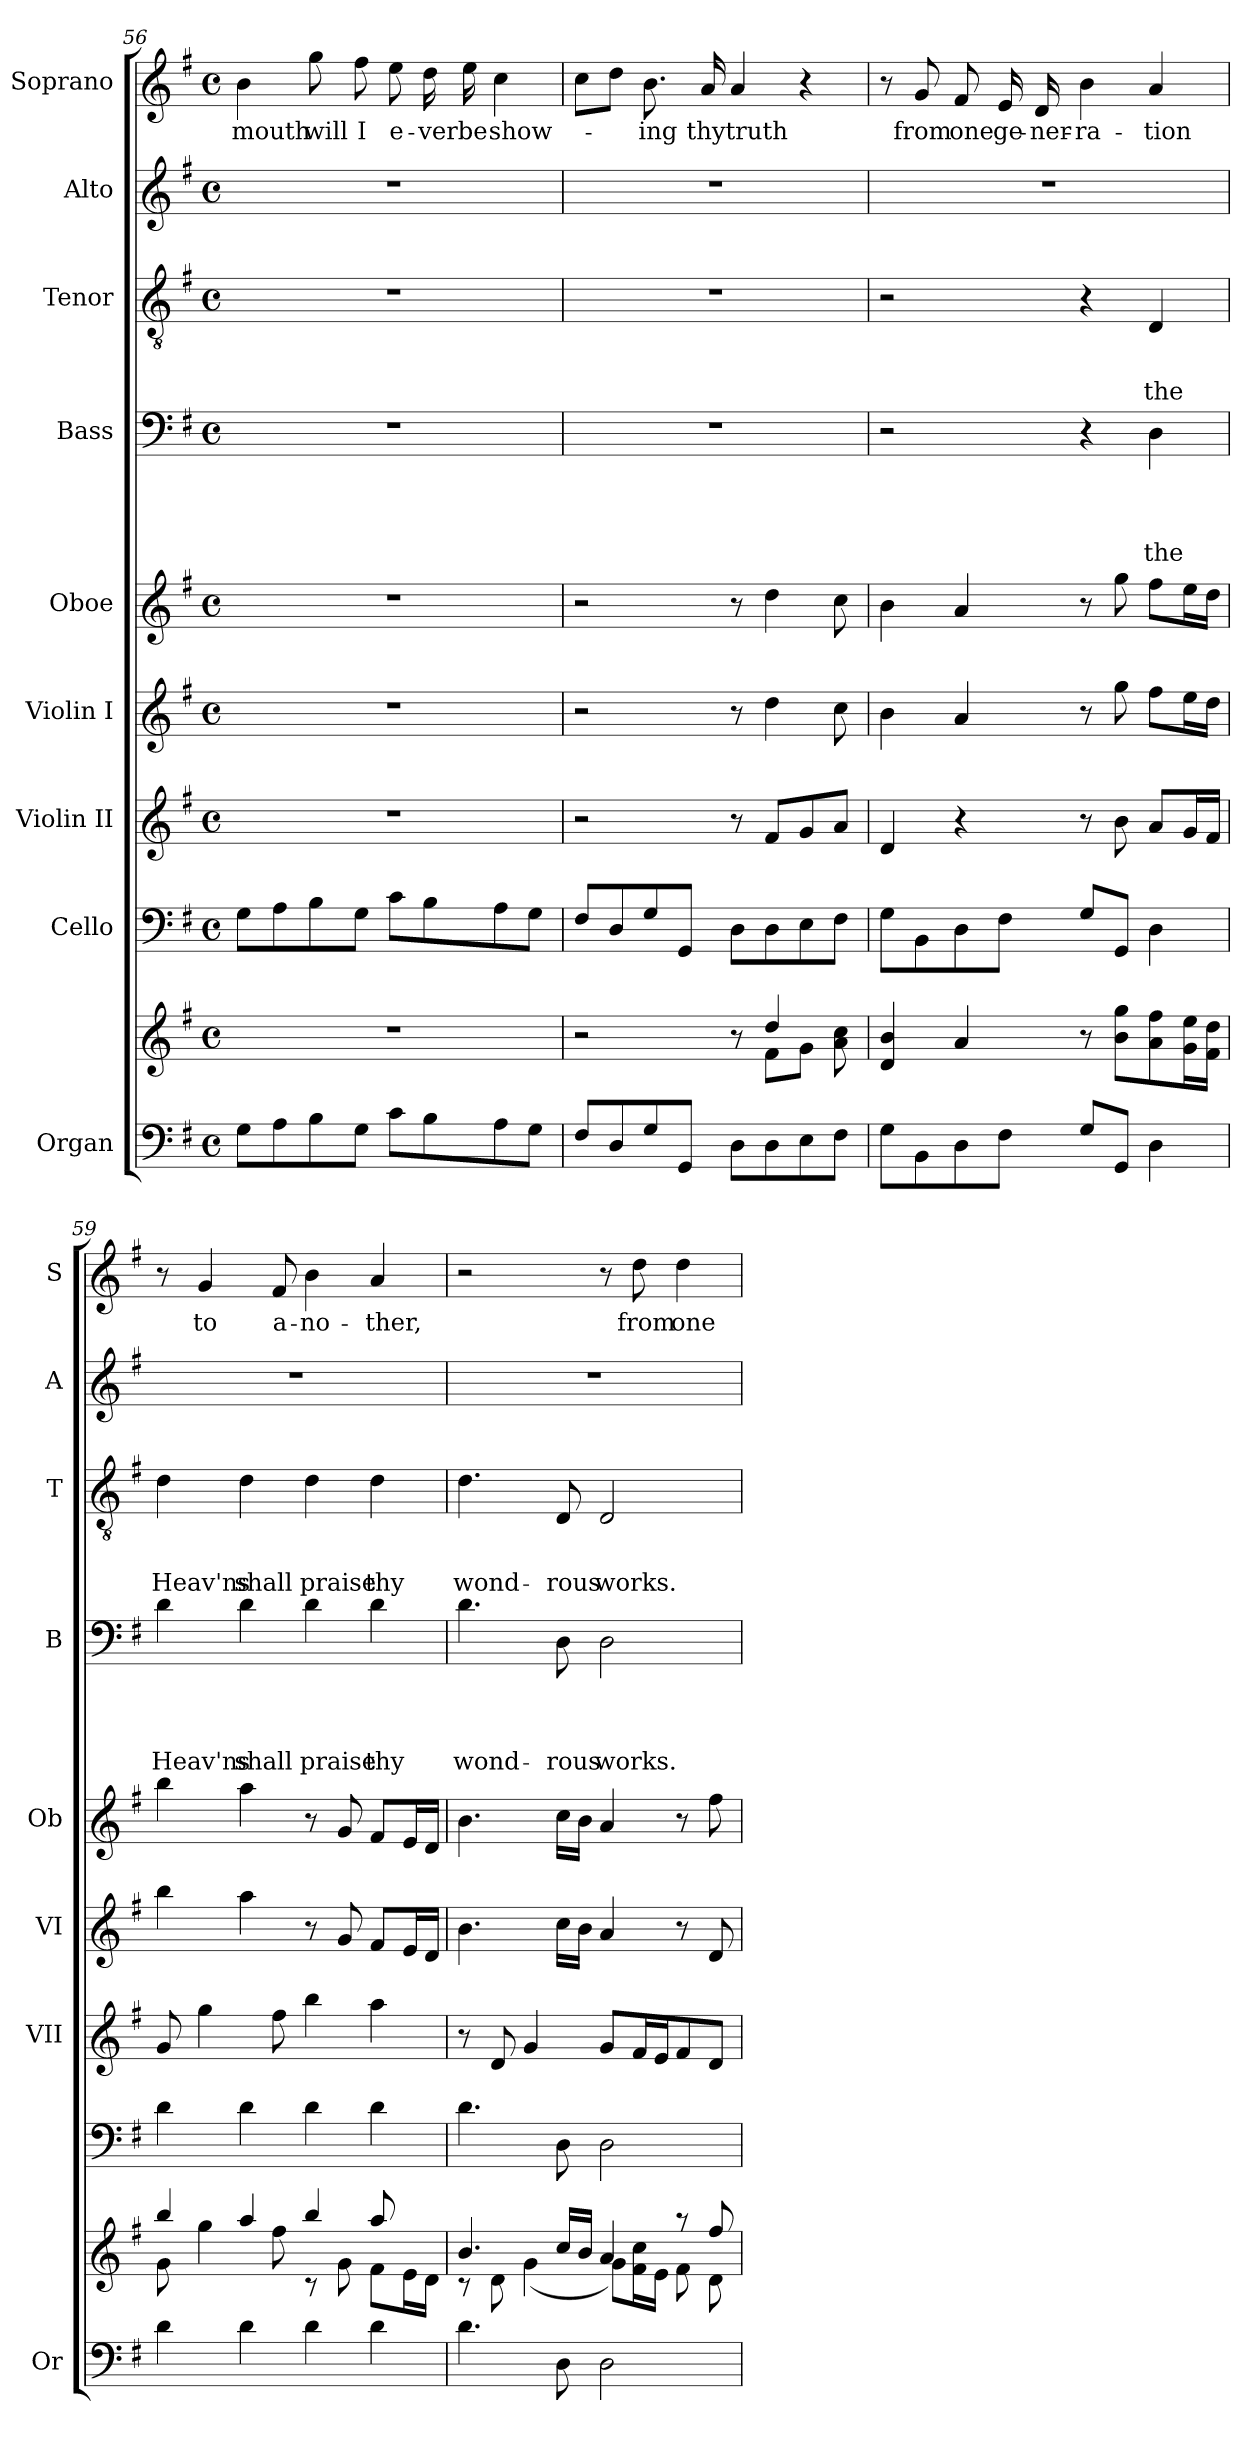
**kern	**kern	**kern	**kern	**kern	**kern	**kern	**text	**text	**text	**text	**kern	**text	**text	**text	**kern	**kern	**text
*part9	*part9	*part8	*part7	*part6	*part5	*part4	*part4	*part4	*part4	*part4	*part3	*part3	*part3	*part3	*part2	*part1	*part1
*staff10	*staff9	*staff8	*staff7	*staff6	*staff5	*staff4	*staff4	*staff4	*staff4	*staff4	*staff3	*staff3	*staff3	*staff3	*staff2	*staff1	*staff1
*I"Organ	*	*I"Cello	*I"Violin II	*I"Violin I	*I"Oboe	*I"Bass	*	*	*	*	*I"Tenor	*	*	*	*I"Alto	*I"Soprano	*
*I'Or	*	*	*I'VII	*I'VI	*I'Ob	*I'B	*	*	*	*	*I'T	*	*	*	*I'A	*I'S	*
*clefF4	*clefG2	*clefF4	*clefG2	*clefG2	*clefG2	*clefF4	*	*	*	*	*clefGv2	*	*	*	*clefG2	*clefG2	*
*k[f#]	*k[f#]	*k[f#]	*k[f#]	*k[f#]	*k[f#]	*k[f#]	*	*	*	*	*k[f#]	*	*	*	*k[f#]	*k[f#]	*
*G:	*G:	*G:	*G:	*G:	*G:	*G:	*	*	*	*	*G:	*	*	*	*G:	*G:	*
*M4/4	*M4/4	*M4/4	*M4/4	*M4/4	*M4/4	*M4/4	*	*	*	*	*M4/4	*	*	*	*M4/4	*M4/4	*
*met(c)	*met(c)	*met(c)	*met(c)	*met(c)	*met(c)	*met(c)	*	*	*	*	*met(c)	*	*	*	*met(c)	*met(c)	*
=56	=56	=56	=56	=56	=56	=56	=56	=56	=56	=56	=56	=56	=56	=56	=56	=56	=56
8G\L	1r	8G\L	1r	1r	1r	1r	.	.	.	.	1r	.	.	.	1r	4b\	mouth
8A\	.	8A\	.	.	.	.	.	.	.	.	.	.	.	.	.	.	.
8B\	.	8B\	.	.	.	.	.	.	.	.	.	.	.	.	.	8gg\	will
8G\J	.	8G\J	.	.	.	.	.	.	.	.	.	.	.	.	.	8ff#\	I
8c\L	.	8c\L	.	.	.	.	.	.	.	.	.	.	.	.	.	8ee\	e-
8B\	.	8B\	.	.	.	.	.	.	.	.	.	.	.	.	.	16dd\	-ver
.	.	.	.	.	.	.	.	.	.	.	.	.	.	.	.	16ee\	be
8A\	.	8A\	.	.	.	.	.	.	.	.	.	.	.	.	.	4cc\	show-
8G\J	.	8G\J	.	.	.	.	.	.	.	.	.	.	.	.	.	.	.
=57	=57	=57	=57	=57	=57	=57	=57	=57	=57	=57	=57	=57	=57	=57	=57	=57	=57
*	*^	*	*	*	*	*	*	*	*	*	*	*	*	*	*	*	*
8F#/L	2r	8ryy	8F#/L	2r	2r	2r	1r	.	.	.	.	1r	.	.	.	1r	8cc\L	.
*	*v	*v	*	*	*	*	*	*	*	*	*	*	*	*	*	*	*	*
8D/	.	8D/	.	.	.	.	.	.	.	.	.	.	.	.	.	8dd\J	.
8G/	.	8G/	.	.	.	.	.	.	.	.	.	.	.	.	.	8.b\	-ing
8GG/J	.	8GG/J	.	.	.	.	.	.	.	.	.	.	.	.	.	.	.
.	.	.	.	.	.	.	.	.	.	.	.	.	.	.	.	16a/	thy
8D\L	8r	8D\L	8r	8r	8r	.	.	.	.	.	.	.	.	.	.	4a/	truth
*	*^	*	*	*	*	*	*	*	*	*	*	*	*	*	*	*	*
8D\	4dd/	8f#\L	8D\	8f#/L	4dd\	4dd\	.	.	.	.	.	.	.	.	.	.	.	.
8E\	.	8g\J	8E\	8g/	.	.	.	.	.	.	.	.	.	.	.	.	4r	.
8F#\J	8a\ 8cc\	8ryy	8F#\J	8a/J	8cc\	8cc\	.	.	.	.	.	.	.	.	.	.	.	.
*	*v	*v	*	*	*	*	*	*	*	*	*	*	*	*	*	*	*	*
!!LO:PB:g=z
=58	=58	=58	=58	=58	=58	=58	=58	=58	=58	=58	=58	=58	=58	=58	=58	=58	=58
8G\L	4d/ 4b/	8G\L	4d/	4b\	4b\	2r	.	.	.	.	2r	.	.	.	1r	8r	.
8BB\	.	8BB\	.	.	.	.	.	.	.	.	.	.	.	.	.	8g/	from
8D\	4a/	8D\	4r	4a/	4a/	.	.	.	.	.	.	.	.	.	.	8f#/	one
8F#\J	.	8F#\J	.	.	.	.	.	.	.	.	.	.	.	.	.	16e/	ge-
.	.	.	.	.	.	.	.	.	.	.	.	.	.	.	.	16d/	-ner-
8G/L	8r	8G/L	8r	8r	8r	4r	.	.	.	.	4r	.	.	.	.	4b\	-ra-
8GG/J	8b\ 8gg\L	8GG/J	8b\	8gg\	8gg\	.	.	.	.	.	.	.	.	.	.	.	.
4D\	8a\ 8ff#\	4D\	8a/L	8ff#\L	8ff#\L	4D\	.	.	.	the	4D/	.	.	the	.	4a/	-tion
.	16g\ 16ee\L	.	16g/L	16ee\L	16ee\L	.	.	.	.	.	.	.	.	.	.	.	.
.	16f#\ 16dd\JJ	.	16f#/JJ	16dd\JJ	16dd\JJ	.	.	.	.	.	.	.	.	.	.	.	.
=59	=59	=59	=59	=59	=59	=59	=59	=59	=59	=59	=59	=59	=59	=59	=59	=59	=59
*	*^	*	*	*	*	*	*	*	*	*	*	*	*	*	*	*	*
4d\	4bb/	8g\	4d\	8g/	4bb\	4bb\	4d\	.	.	.	Heav'ns	4d\	.	.	Heav'ns	1r	8r	.
.	.	4gg\	.	4gg\	.	.	.	.	.	.	.	.	.	.	.	.	4g/	to
4d\	4aa/	.	4d\	.	4aa\	4aa\	4d\	.	.	.	shall	4d\	.	.	shall	.	.	.
.	.	8ff#\	.	8ff#\	.	.	.	.	.	.	.	.	.	.	.	.	8f#/	a-
4d\	4bb/	8rc	4d\	4bb\	8r	8r	4d\	.	.	.	praise	4d\	.	.	praise	.	4b\	-no-
.	.	8g\	.	.	8g/	8g/	.	.	.	.	.	.	.	.	.	.	.	.
4d\	8aa/	8f#\L	4d\	4aa\	8f#/L	8f#/L	4d\	.	.	.	thy	4d\	.	.	thy	.	4a/	-ther,
.	8ryy	16e\L	.	.	16e/L	16e/L	.	.	.	.	.	.	.	.	.	.	.	.
.	.	16d\JJ	.	.	16d/JJ	16d/JJ	.	.	.	.	.	.	.	.	.	.	.	.
=60	=60	=60	=60	=60	=60	=60	=60	=60	=60	=60	=60	=60	=60	=60	=60	=60	=60	=60
4.d\	4.b/	8rc	4.d\	8r	4.b\	4.b\	4.d\	.	.	.	wond-	4.d\	.	.	wond-	1r	2r	.
.	.	8d\	.	8d/	.	.	.	.	.	.	.	.	.	.	.	.	.	.
.	.	(4g\	.	4g/	.	.	.	.	.	.	.	.	.	.	.	.	.	.
8D\	16cc/LL	.	8D\	.	16cc\LL	16cc\LL	8D\	.	.	.	-rous	8D/	.	.	-rous	.	.	.
.	16b/JJ	.	.	.	16b\JJ	16b\JJ	.	.	.	.	.	.	.	.	.	.	.	.
2D\	4a/	8g\L)	2D\	8g/L	4a/	4a/	2D\	.	.	.	works.	2D/	.	.	works.	.	8r	.
.	.	16f#\ 16cc\L	.	16f#/L	.	.	.	.	.	.	.	.	.	.	.	.	8dd\	from
.	.	16e\JJ	.	16e/J	.	.	.	.	.	.	.	.	.	.	.	.	.	.
.	8raa	8f#\	.	8f#/	8r	8r	.	.	.	.	.	.	.	.	.	.	4dd\	one
.	8ff#/	8d\	.	8d/J	8d/	8ff#\	.	.	.	.	.	.	.	.	.	.	.	.
*	*v	*v	*	*	*	*	*	*	*	*	*	*	*	*	*	*	*	*
=	=	=	=	=	=	=	=	=	=	=	=	=	=	=	=	=	=
*-	*-	*-	*-	*-	*-	*-	*-	*-	*-	*-	*-	*-	*-	*-	*-	*-	*-
